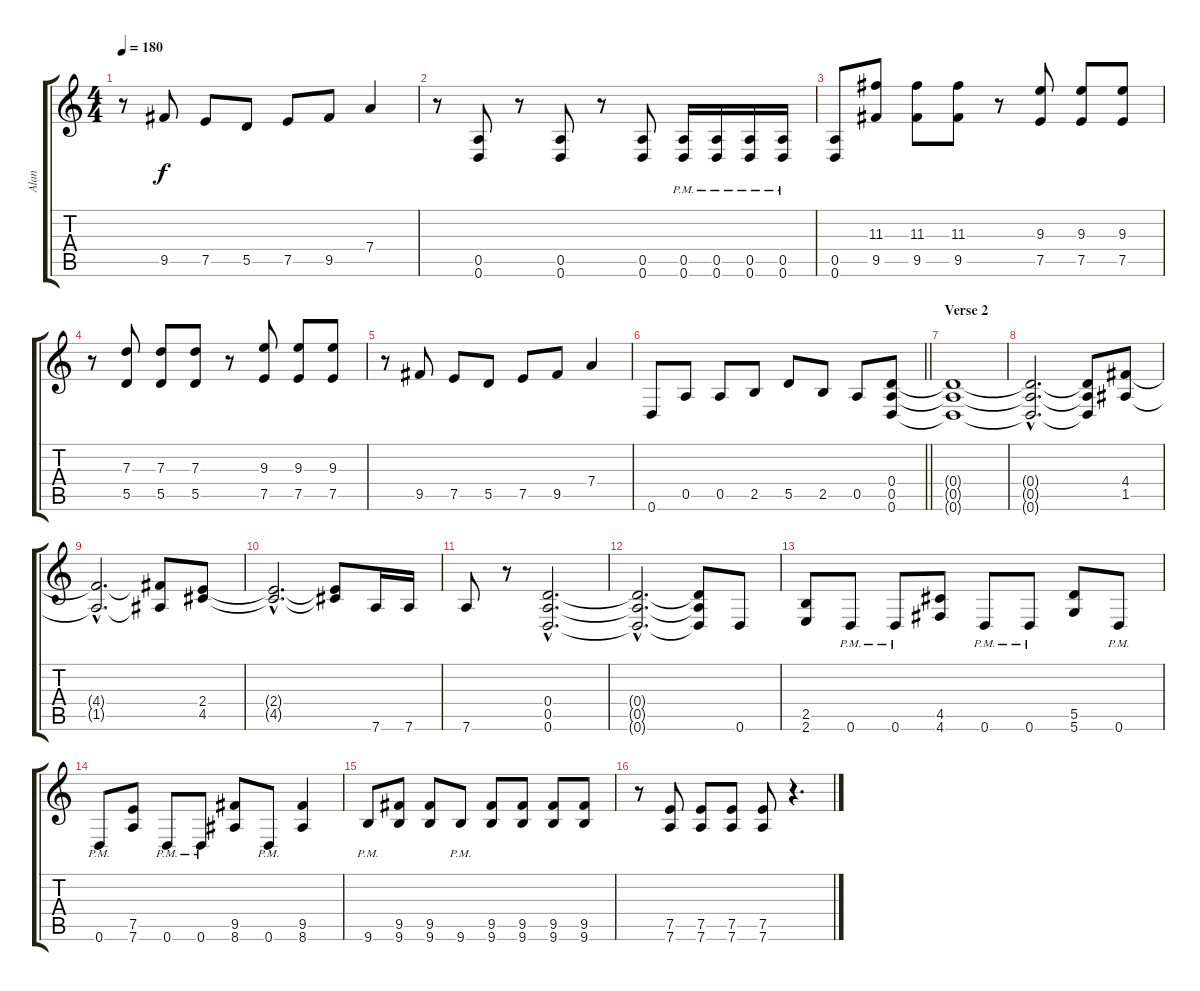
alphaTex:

\track ("Alan" "Alan") {instrument distortionguitar}
\staff {score tabs}
\tuning (E4 B3 G3 D3 A2 D2) {hide}
\ts (4 4)
\tempo 180
\clef g2
\ks c
r.8{dy f} 9.5.8 7.5.8 5.5.8 7.5.8 9.5.8 7.4.4 |
r.8 (0.5 0.6).8 r.8 (0.5 0.6).8 r.8 (0.5 0.6).8 (0.5{pm} 0.6{pm}).16 (0.5{pm} 0.6{pm}).16 (0.5{pm} 0.6{pm}).16 (0.5{pm} 0.6{pm}).16 |
(0.5 0.6).8 (11.3 9.5).8 (11.3 9.5).8 (11.3 9.5).8 r.8 (9.3 7.5).8 (9.3 7.5).8 (9.3 7.5).8 |
r.8 (7.3 5.5).8 (7.3 5.5).8 (7.3 5.5).8 r.8 (9.3 7.5).8 (9.3 7.5).8 (9.3 7.5).8 |
r.8 9.5.8 7.5.8 5.5.8 7.5.8 9.5.8 7.4.4 |
\barLineRight lightlight
0.6.8 0.5.8 0.5.8 2.5.8 5.5.8 2.5.8 0.5.8 (0.4 0.5 0.6).8 |
\section ("" "Verse 2")
(0.4{t} 0.5{t} 0.6{t}).1 |
(0.4{hac t} 0.5{hac t} 0.6{hac t}).2{d} (0.4{t} 0.5{t} 0.6{t}).8 (4.4 1.5).8 |
(4.4{hac t} 1.5{hac t}).2{d} (4.4{t} 1.5{t}).8 (2.4 4.5).8 |
(2.4{hac t} 4.5{hac t}).2{d} (2.4{t} 4.5{t}).8 7.6.16 7.6.16 |
7.6.8 r.8 (0.4{hac} 0.5{hac} 0.6{hac}).2{d} |
(0.4{hac t} 0.5{hac t} 0.6{hac t}).2{d} (0.4{t} 0.5{t} 0.6{t}).8 0.6.8 |
(2.5 2.6).8 0.6{pm}.8 0.6{pm}.8 (4.5 4.6).8 0.6{pm}.8 0.6{pm}.8 (5.5 5.6).8 0.6{pm}.8 |
0.6{pm}.8 (7.5 7.6).8 0.6{pm}.8 0.6{pm}.8 (9.5 8.6).8 0.6{pm}.8 (9.5 8.6).4 |
9.6{pm}.8 (9.5 9.6).8 (9.5 9.6).8 9.6{pm}.8 (9.5 9.6).8 (9.5 9.6).8 (9.5 9.6).8 (9.5 9.6).8 |
r.8 (7.5 7.6).8 (7.5 7.6).8 (7.5 7.6).8 (7.5 7.6).8 r.4{d}
